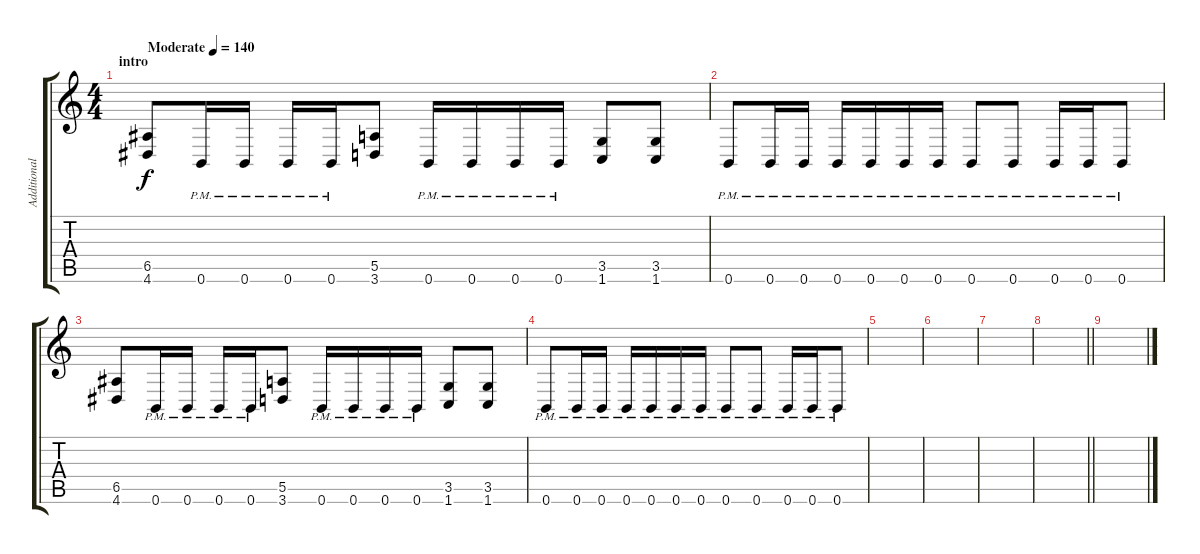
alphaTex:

\track ("Additional Stuff" "Additional") {instrument distortionguitar}
\staff {score tabs}
\tuning (B3 Gb3 D3 A2 E2 B1) {hide}
\ts (4 4)
\section ("" "intro")
\tempo (140 "Moderate")
\clef g2
\ks c
(6.5 4.6).8{dy f instrument distortionguitar} 0.6{pm}.16 0.6{pm}.16 0.6{pm}.16 0.6{pm}.16 (5.5 3.6).8 0.6{pm}.16 0.6{pm}.16 0.6{pm}.16 0.6{pm}.16 (3.5 1.6).8 (3.5 1.6).8 |
0.6{pm}.8 0.6{pm}.16 0.6{pm}.16 0.6{pm}.16 0.6{pm}.16 0.6{pm}.16 0.6{pm}.16 0.6{pm}.8 0.6{pm}.8 0.6{pm}.16 0.6{pm}.16 0.6{pm}.8 |
(6.5 4.6).8 0.6{pm}.16 0.6{pm}.16 0.6{pm}.16 0.6{pm}.16 (5.5 3.6).8 0.6{pm}.16 0.6{pm}.16 0.6{pm}.16 0.6{pm}.16 (3.5 1.6).8 (3.5 1.6).8 |
0.6{pm}.8 0.6{pm}.16 0.6{pm}.16 0.6{pm}.16 0.6{pm}.16 0.6{pm}.16 0.6{pm}.16 0.6{pm}.8 0.6{pm}.8 0.6{pm}.16 0.6{pm}.16 0.6{pm}.8 |
|
|
|
\barLineRight lightlight
|
\section ("" "")
